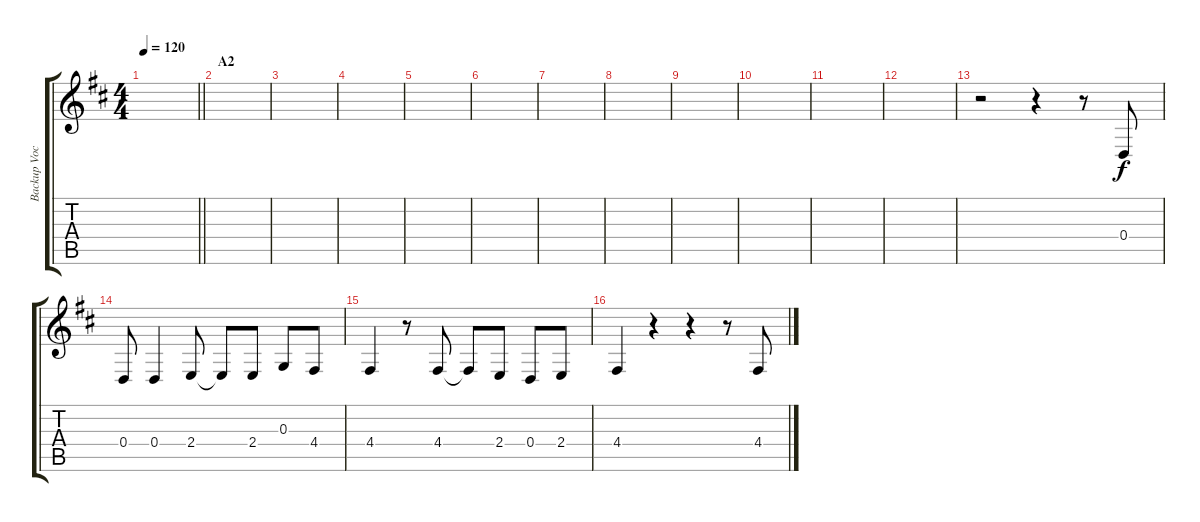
\track ("Backup Vocals" "Backup Voc") {instrument altosax}
\staff {score tabs}
\tuning (E4 B3 G3 D3 A2 E2) {hide}
\ts (4 4)
\tempo 120
\clef g2
\barLineRight lightlight
\ks d
|
\section ("" "A2")
|
|
|
|
|
|
|
|
|
|
|
r.2 r.4 r.8 0.4.8 |
0.4.8 0.4.4 2.4.8 2.4{t}.8 2.4.8 0.3.8 4.4.8 |
4.4.4 r.8 4.4.8 4.4{t}.8 2.4.8 0.4.8 2.4.8 |
4.4.4 r.4 r.4 r.8 4.4.8
